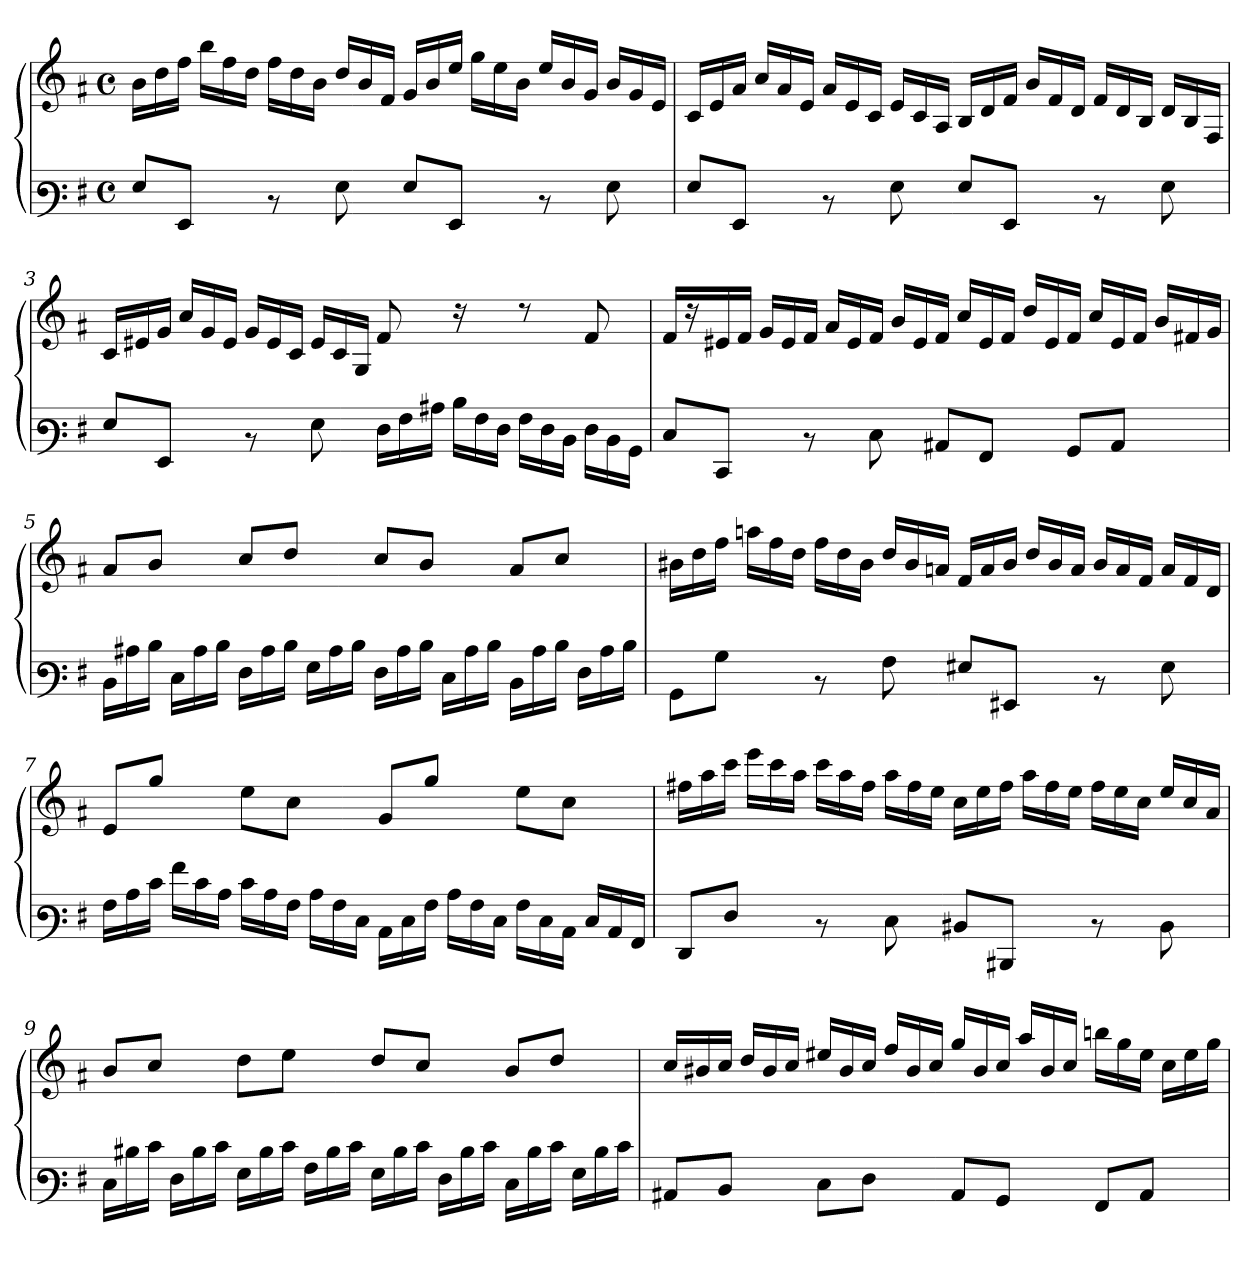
**kern	**kern
*part1	*part1
*staff2	*staff1
*clefF3	*clefG3
*k[f#]	*k[f#]
*M4/4	*M4/4
*met(c)	*met(c)
=1	=1
8G/L	16g\LL
.	16b\
8GG/J	16dd\JJ
.	16gg\LL
8ryy	16dd\
.	16b\JJ
8rD	16dd\LL
.	16b\
16ryy	16g\JJ
8G\	16b/LL
.	16g/
16ryy	16d/JJ
8G/L	16e/LL
.	16g/
8GG/J	16cc/JJ
.	16ee\LL
8ryy	16cc\
.	16g\JJ
8rD	16cc/LL
.	16g/
16ryy	16e/JJ
8G\	16g/LL
.	16e/
16ryy	16c/JJ
=2	=2
8G/L	16A/LL
.	16c/
8GG/J	16f#/JJ
.	16a/LL
8ryy	16f#/
.	16c/JJ
8rD	16f#/LL
.	16c/
16ryy	16A/JJ
8G\	16c/LL
.	16A/
16ryy	16F#/JJ
8G/L	16G/LL
.	16B/
8GG/J	16d/JJ
.	16g/LL
8ryy	16d/
.	16B/JJ
8rD	16d/LL
.	16B/
16ryy	16G/JJ
8G\	16B/LL
.	16G/
16ryy	16D/JJ
!!LO:LB:g=z
=3	=3
8G/L	16A/LL
.	16c#X/
8GG/J	16e/JJ
.	16a/LL
8ryy	16e/
.	16c#/JJ
8rD	16e/LL
.	16c#/
16ryy	16A/JJ
8G\	16c#/LL
.	16A/
16ryy	16E/JJ
16F#\LL	8d/
16A\	.
16c#X\JJ	16ryy
16d\LL	16rb
16A\	8ryy
16F#\JJ	.
16A\LL	8rb
16F#\	.
16D\JJ	16ryy
16F#\LL	8d/
16D\	.
16BB\JJ	16ryy
=4	=4
8E/L	16d/LL
.	16rb
8EE/J	16c#X/
.	16d/JJ
8ryy	16e/LL
.	16c#/
8rD	16d/JJ
.	16f#/LL
16ryy	16c#/
8E\	16d/JJ
.	16g/LL
16ryy	16c#/
8C#X/L	16d/JJ
.	16a/LL
8AA/J	16c#/
.	16d/JJ
8ryy	16b/LL
.	16c#/
8BB/L	16d/JJ
.	16a/LL
8C#/J	16c#/
.	16d/JJ
8.ryy	16g/LL
.	16d#X/
.	16e/JJ
!!LO:LB:g=z
=5	=5
16D\LL	8f#/L
16c#X\	.
16d\JJ	8g/J
16E\LL	.
16c#\	8ryy
16d\JJ	.
16F#\LL	8a/L
16c#\	.
16d\JJ	8b/J
16G\LL	.
16c#\	8ryy
16d\JJ	.
16F#\LL	8a/L
16c#\	.
16d\JJ	8g/J
16E\LL	.
16c#\	8ryy
16d\JJ	.
16D\LL	8f#/L
16c#\	.
16d\JJ	8a/J
16F#\LL	.
16c#\	8ryy
16d\JJ	.
=6	=6
8BB\L	16g#X\LL
.	16b\
8B\J	16dd\JJ
.	16ffn\LL
8ryy	16dd\
.	16b\JJ
8rD	16dd\LL
.	16b\
16ryy	16g#\JJ
8A\	16b/LL
.	16g#/
16ryy	16fn/JJ
8G#X/L	16d/LL
.	16f/
8GG#X/J	16g#/JJ
.	16b/LL
8ryy	16g#/
.	16f/JJ
8rD	16g#/LL
.	16f/
16ryy	16d/JJ
8G#\	16f/LL
.	16d/
16ryy	16B/JJ
!!LO:LB:g=z
=7	=7
16A\LL	8c/L
16c\	.
16e\JJ	8ee/J
16a\LL	.
16e\	8ryy
16c\JJ	.
16e\LL	8cc\L
16c\	.
16A\JJ	8a\J
16c\LL	.
16A\	8ryy
16E\JJ	.
16C\LL	8e/L
16E\	.
16A\JJ	8ee/J
16c\LL	.
16A\	8ryy
16E\JJ	.
16A\LL	8cc\L
16E\	.
16C\JJ	8a\J
16E/LL	.
16C/	8ryy
16AA/JJ	.
=8	=8
8FF#/L	16dd#X\LL
.	16ff#\
8F#/J	16aa\JJ
.	16ccc\LL
8ryy	16aa\
.	16ff#\JJ
8rD	16aa\LL
.	16ff#\
16ryy	16dd#\JJ
8E\	16ff#\LL
.	16dd#\
16ryy	16cc\JJ
8D#X/L	16a\LL
.	16cc\
8DD#X/J	16dd#\JJ
.	16ff#\LL
8ryy	16dd#\
.	16cc\JJ
8rD	16dd#\LL
.	16cc\
16ryy	16a\JJ
8D#\	16cc/LL
.	16a/
16ryy	16f#/JJ
!!LO:LB:g=z
=9	=9
16E\LL	8g/L
16d#X\	.
16e\JJ	8a/J
16F#\LL	.
16d#\	8ryy
16e\JJ	.
16G\LL	8b\L
16d#\	.
16e\JJ	8cc\J
16A\LL	.
16d#\	8ryy
16e\JJ	.
16G\LL	8b/L
16d#\	.
16e\JJ	8a/J
16F#\LL	.
16d#\	8ryy
16e\JJ	.
16E\LL	8g/L
16d#\	.
16e\JJ	8b/J
16G\LL	.
16d#\	8ryy
16e\JJ	.
=10	=10
8C#X/L	16a/LL
.	16g#X/
8D/J	16a/JJ
.	16b/LL
8ryy	16g#/
.	16a/JJ
8E\L	16cc#X/LL
.	16g#/
8F#\J	16a/JJ
.	16dd/LL
8ryy	16g#/
.	16a/JJ
8C#/L	16ee/LL
.	16g#/
8BB/J	16a/JJ
.	16ff#/LL
8ryy	16g#/
.	16a/JJ
8AA/L	16ggn\LL
.	16ee\
8C#/J	16cc#\JJ
.	16a\LL
8ryy	16cc#\
.	16ee\JJ
=	=
*-	*-
